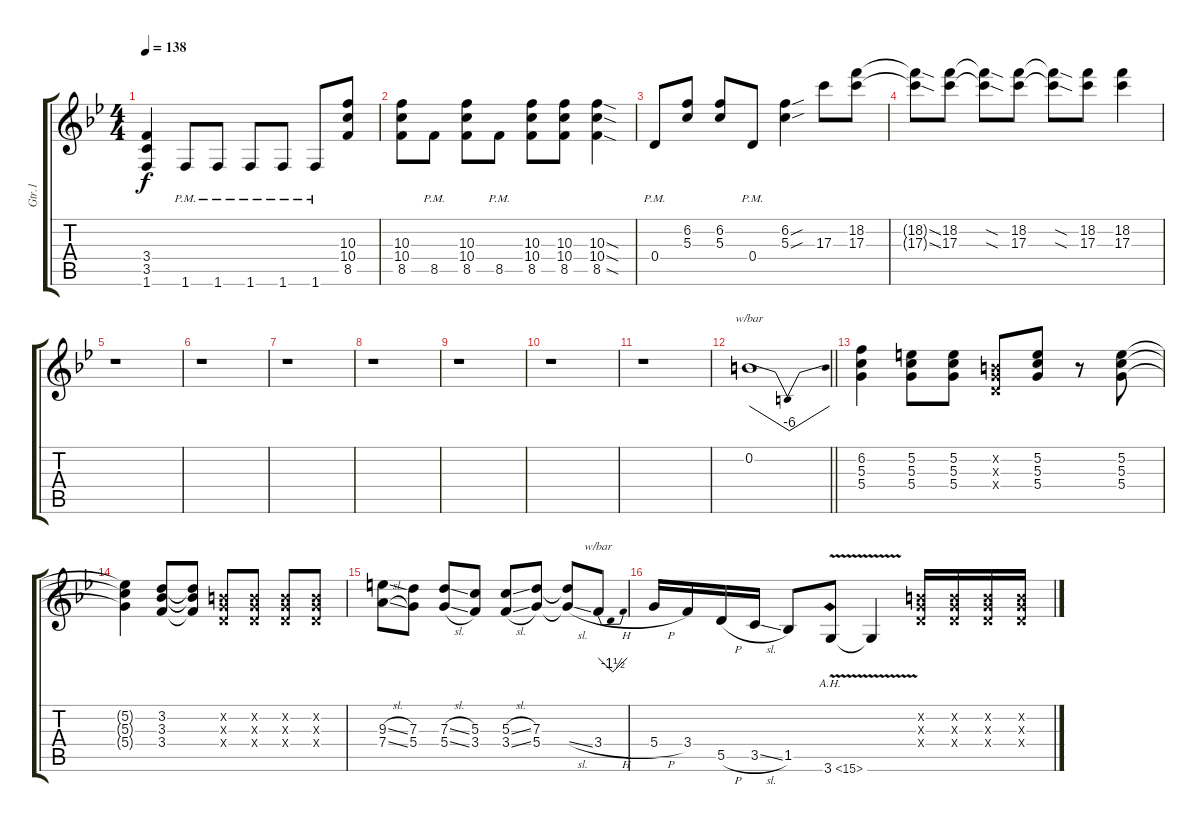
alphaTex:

\track ("Gtr.1" "Gtr.1") {instrument distortionguitar}
\staff {score tabs}
\tuning (E4 B3 G3 D3 A2 E2) {hide}
\ts (4 4)
\tempo 138
\clef g2
\ks bb
(3.4 3.5 1.6).4{dy f} 1.6{pm}.8 1.6{pm}.8 1.6{pm}.8 1.6{pm}.8 1.6{pm}.8 (10.3 10.4 8.5).8 |
(10.3 10.4 8.5).8 8.5{pm}.8 (10.3 10.4 8.5).8 8.5{pm}.8 (10.3 10.4 8.5).8 (10.3 10.4 8.5).8 (10.3{sod} 10.4{sod} 8.5{sod}).4 |
0.4{pm}.8 (6.2 5.3).8 (6.2 5.3).8 0.4{pm}.8 (6.2{sou} 5.3{sou}).4 17.3.8 (18.2 17.3).8 |
(18.2{sod t} 17.3{sod t}).8 (18.2 17.3).8 (18.2{sod t} 17.3{sod t}).8 (18.2 17.3).8 (18.2{sod t} 17.3{sod t}).8 (18.2 17.3).8 (18.2 17.3).4 |
r.1 |
r.1 |
r.1 |
r.1 |
r.1 |
r.1 |
r.1 |
\barLineRight lightlight
0.2.1{tbe (dip default 0 0 15 -24 60 0)} |
(6.2 5.3 5.4).4 (5.2 5.3 5.4).8 (5.2 5.3 5.4).8 (0.2{x} 0.3{x} 0.4{x}).8 (5.2 5.3 5.4).8 r.8 (5.2 5.3 5.4).8 |
(5.2{t} 5.3{t} 5.4{t}).4 (3.2 3.3 3.4).8 (3.2{t} 3.3{t} 3.4{t}).8 (0.2{x} 0.3{x} 0.4{x}).8 (0.2{x} 0.3{x} 0.4{x}).8 (0.2{x} 0.3{x} 0.4{x}).8 (0.2{x} 0.3{x} 0.4{x}).8 |
(9.3{sl} 7.4{sl}).8 (7.3 5.4).8 (7.3{sl} 5.4{sl}).8 (5.3 3.4).8 (5.3{sl} 3.4{sl}).8 (7.3 5.4).8 (7.3{t} 5.4{sl t}).8 3.4{h}.8{tbe (dip default 0 0 30 -6 60 0)} |
5.4{h}.16 3.4.16 5.5{h}.16 3.5{sl}.16 1.5.8 3.6{ah 12 v}.8 3.6{t}.4 (0.2{x} 0.3{x} 0.4{x}).16 (0.2{x} 0.3{x} 0.4{x}).16 (0.2{x} 0.3{x} 0.4{x}).16 (0.2{x} 0.3{x} 0.4{x}).16
